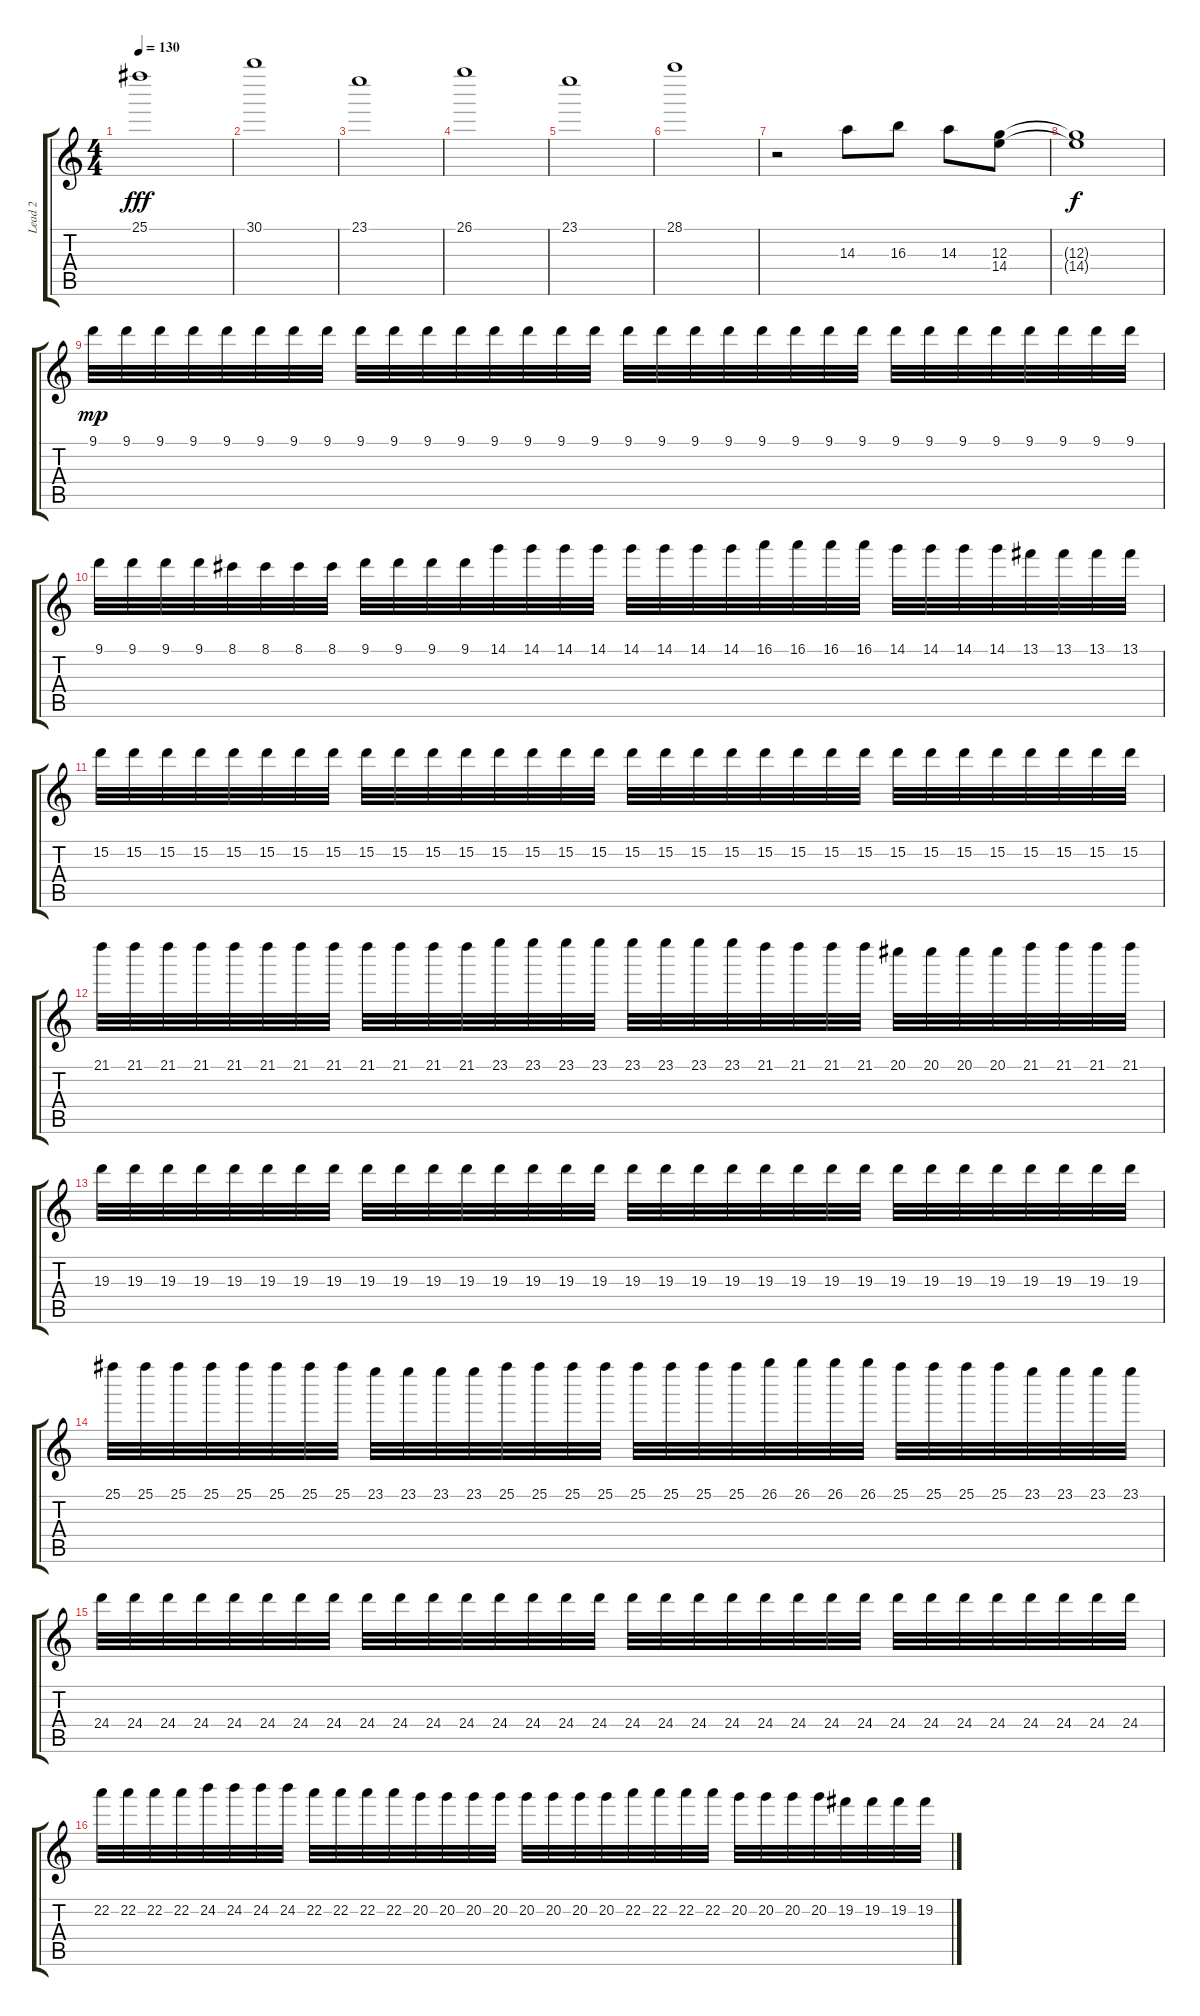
\track ("Lead 2" "Lead 2") {instrument distortionguitar}
\staff {score tabs}
\tuning (F4 B3 G3 D3 A2 E2) {hide}
\ts (4 4)
\tempo 130
\clef g2
\ks c
25.1.1{dy fff} |
30.1.1 |
23.1.1 |
26.1.1 |
23.1.1 |
28.1.1 |
r.2 14.3.8 16.3.8 14.3.8 (12.3 14.4).8 |
(12.3{t} 14.4{t}).1{dy f} |
9.1.32{dy mp} 9.1.32 9.1.32 9.1.32 9.1.32 9.1.32 9.1.32 9.1.32 9.1.32 9.1.32 9.1.32 9.1.32 9.1.32 9.1.32 9.1.32 9.1.32 9.1.32 9.1.32 9.1.32 9.1.32 9.1.32 9.1.32 9.1.32 9.1.32 9.1.32 9.1.32 9.1.32 9.1.32 9.1.32 9.1.32 9.1.32 9.1.32 |
9.1.32 9.1.32 9.1.32 9.1.32 8.1.32 8.1.32 8.1.32 8.1.32 9.1.32 9.1.32 9.1.32 9.1.32 14.1.32 14.1.32 14.1.32 14.1.32 14.1.32 14.1.32 14.1.32 14.1.32 16.1.32 16.1.32 16.1.32 16.1.32 14.1.32 14.1.32 14.1.32 14.1.32 13.1.32 13.1.32 13.1.32 13.1.32 |
15.2.32 15.2.32 15.2.32 15.2.32 15.2.32 15.2.32 15.2.32 15.2.32 15.2.32 15.2.32 15.2.32 15.2.32 15.2.32 15.2.32 15.2.32 15.2.32 15.2.32 15.2.32 15.2.32 15.2.32 15.2.32 15.2.32 15.2.32 15.2.32 15.2.32 15.2.32 15.2.32 15.2.32 15.2.32 15.2.32 15.2.32 15.2.32 |
21.1.32 21.1.32 21.1.32 21.1.32 21.1.32 21.1.32 21.1.32 21.1.32 21.1.32 21.1.32 21.1.32 21.1.32 23.1.32 23.1.32 23.1.32 23.1.32 23.1.32 23.1.32 23.1.32 23.1.32 21.1.32 21.1.32 21.1.32 21.1.32 20.1.32 20.1.32 20.1.32 20.1.32 21.1.32 21.1.32 21.1.32 21.1.32 |
19.3.32 19.3.32 19.3.32 19.3.32 19.3.32 19.3.32 19.3.32 19.3.32 19.3.32 19.3.32 19.3.32 19.3.32 19.3.32 19.3.32 19.3.32 19.3.32 19.3.32 19.3.32 19.3.32 19.3.32 19.3.32 19.3.32 19.3.32 19.3.32 19.3.32 19.3.32 19.3.32 19.3.32 19.3.32 19.3.32 19.3.32 19.3.32 |
25.1.32 25.1.32 25.1.32 25.1.32 25.1.32 25.1.32 25.1.32 25.1.32 23.1.32 23.1.32 23.1.32 23.1.32 25.1.32 25.1.32 25.1.32 25.1.32 25.1.32 25.1.32 25.1.32 25.1.32 26.1.32 26.1.32 26.1.32 26.1.32 25.1.32 25.1.32 25.1.32 25.1.32 23.1.32 23.1.32 23.1.32 23.1.32 |
24.4.32 24.4.32 24.4.32 24.4.32 24.4.32 24.4.32 24.4.32 24.4.32 24.4.32 24.4.32 24.4.32 24.4.32 24.4.32 24.4.32 24.4.32 24.4.32 24.4.32 24.4.32 24.4.32 24.4.32 24.4.32 24.4.32 24.4.32 24.4.32 24.4.32 24.4.32 24.4.32 24.4.32 24.4.32 24.4.32 24.4.32 24.4.32 |
22.2.32 22.2.32 22.2.32 22.2.32 24.2.32 24.2.32 24.2.32 24.2.32 22.2.32 22.2.32 22.2.32 22.2.32 20.2.32 20.2.32 20.2.32 20.2.32 20.2.32 20.2.32 20.2.32 20.2.32 22.2.32 22.2.32 22.2.32 22.2.32 20.2.32 20.2.32 20.2.32 20.2.32 19.2.32 19.2.32 19.2.32 19.2.32
